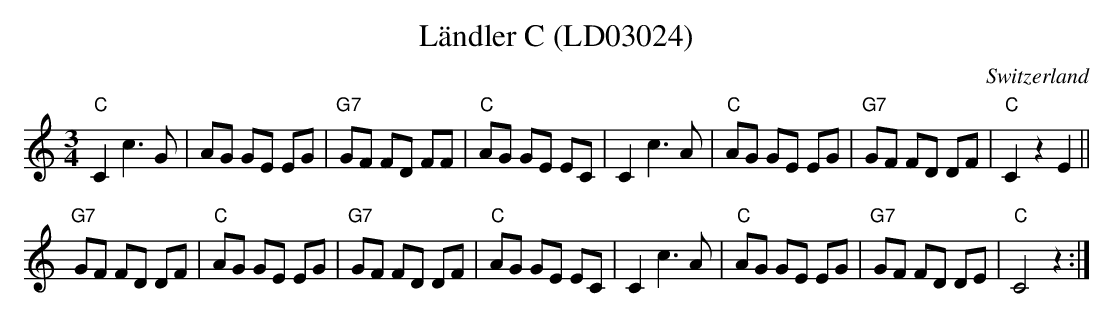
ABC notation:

X:1
T:Ländler C (LD03024)
O:Switzerland
M:3/4
L:1/8
K:C major
"C"C2 c3 G | AG GE EG | "G7"GF FD FF | "C"AG GE EC | C2 c3 A | "C"AG GE EG | "G7"GF FD DF | "C"C2 z2 E2 ||
"G7"GF FD DF | "C"AG GE EG | "G7"GF FD DF | "C"AG GE EC | C2 c3 A | "C"AG GE EG | "G7"GF FD DE | "C"C4 z2 :|]
